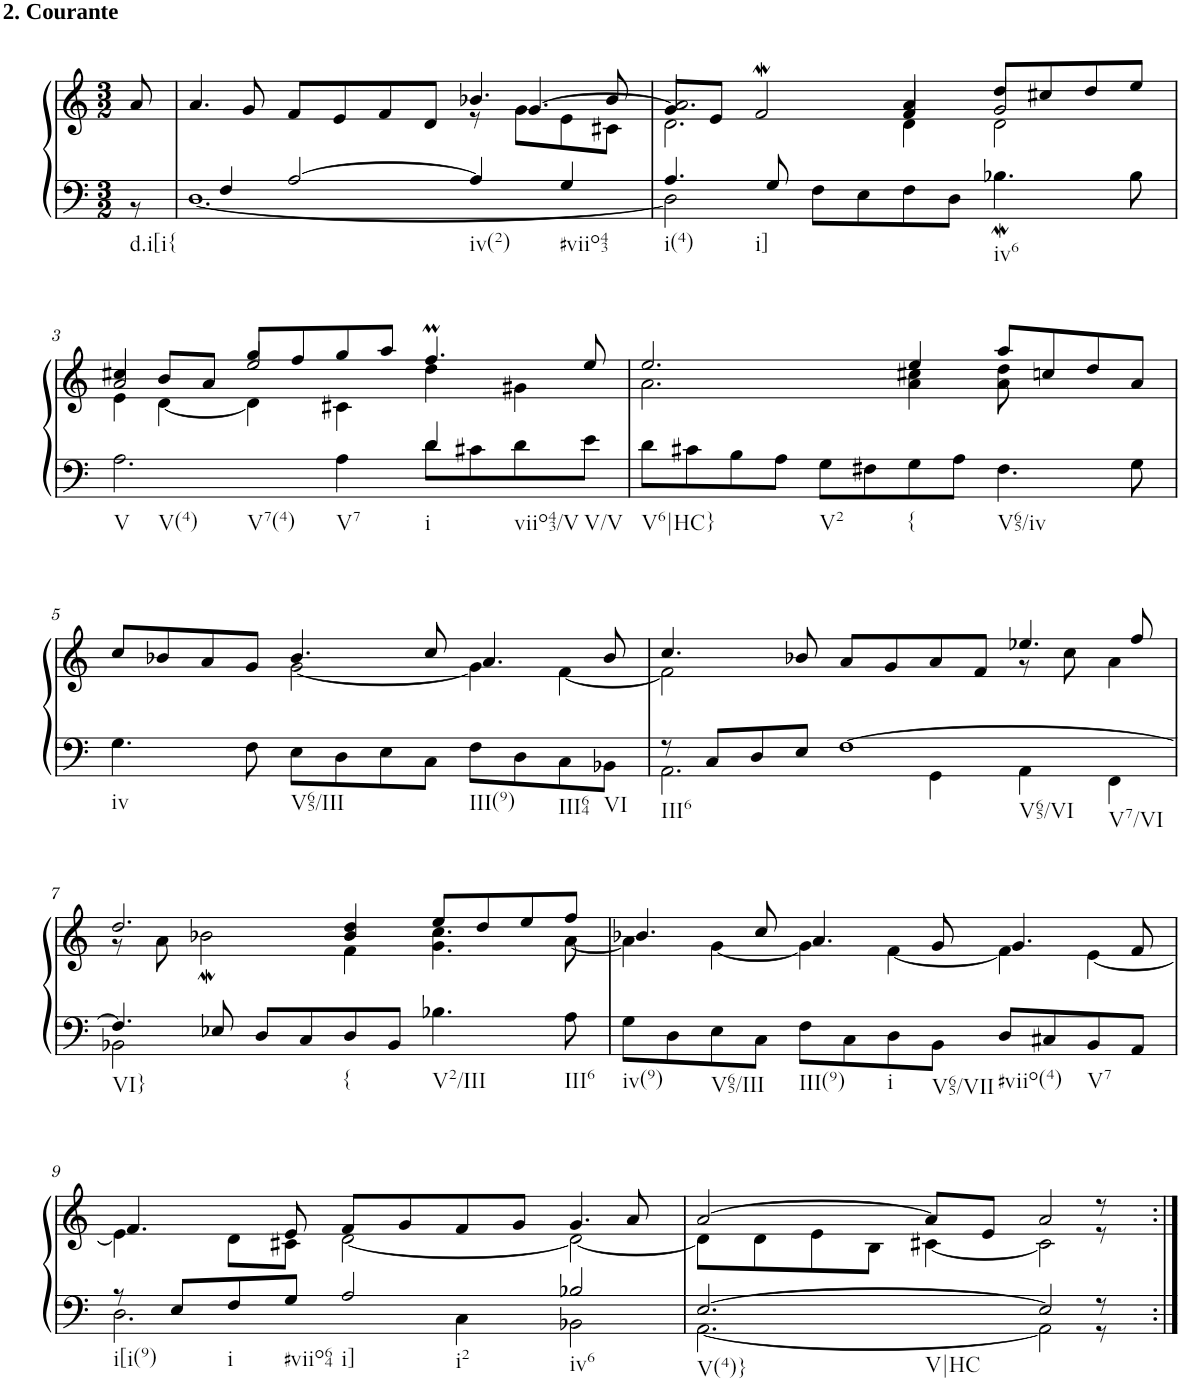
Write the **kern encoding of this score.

**kern	**kern
*part1	*part1
*staff2	*staff1
*I"Klavier linke Hand	*
*clefF4	*clefG2
*k[]	*k[]
*M3/2	*M3/2
=	=
*^	*
!	!	!LO:TX:a:B:t=2. Courante
!LO:TX:b:t=d.i[i{	!	!
8ryy	8r	8a/
=1	=1	=1
*	*	*^
*	*	*	*^
4ryy	[1.D	4.a/	1ryy	8ryy
*	*	*	*v	*v
4F/	.	.	.
.	.	8g/	.
[2A/	.	8f/L	.
.	.	8e/	.
.	.	8f/	.
.	.	8d/J	.
!LO:TX:b:t=iv(2)	!	!	!
4A/]	.	4.b-X/	8r
*	*	*	*^
.	.	.	8g\L	[4.g/
!LO:TX:b:t=#viio43	!	!	!	!
4G/	.	.	8e\	.
.	.	8b-/	8c#X\J	.
=2	=2	=2	=2	=2
!LO:TX:b:t=i(4)	!	!	!	!
!LO:TX:b:t=i]	!	!	!	!
4.A/	2D\]	2.a/	2.d\	8g/L]
.	.	.	.	8e/J
.	.	.	.	2fw/
8G/	.	.	.	.
8F\L	2ryy	.	.	.
8E\	.	.	.	.
8F\	.	4a/	4d\	4f/
8D\J	.	.	.	.
!LO:TX:b:t=iv6	!	!	!	!
2ryy	4.B-Xw\	8dd/L	2d\	2g/
.	.	8cc#X/	.	.
.	.	8dd/	.	.
.	8B-\	8ee/J	.	.
!!LO:LB:g=z	!!	!!
=3	=3	=3	=3	=3
!LO:TX:b:t=V	!	!	!	!
!LO:TX:b:t=V(4)	!	!	!	!
2ryy	2.A\	4cc#X/	4e\	2a/
.	.	8b/L	[4d\	.
.	.	8a/J	.	.
!LO:TX:b:t=V7(4)	!	!	!	!
!LO:TX:b:t=V7	!	!	!	!
2ryy	.	8gg/L	4d\]	2ee/
.	.	8ff/	.	.
.	4A\	8gg/	4c#X\	.
.	.	8aa/J	.	.
!LO:TX:b:t=i	!	!	!	!
4d/	8d\L	4.ffM/	4dd\	2ryy
.	8c#X\	.	.	.
!LO:TX:b:t=viio43/V	!	!	!	!
!LO:TX:b:t=V/V	!	!	!	!
4ryy	8d\	.	4g#X\	.
.	8e\J	8ee/	.	.
*	*	*	*v	*v
=4	=4	=4	=4
!LO:TX:b:t=V6|HC}	!	!	!
2ryy	8d\L	2.ee/	2.a\
.	8c#X\	.	.
.	8B\	.	.
.	8A\J	.	.
!LO:TX:b:t=V2	!	!	!
!LO:TX:b:t={	!	!	!
2ryy	8G\L	.	.
.	8F#X\	.	.
.	8G\	4ee/	4a\ 4cc#X\
.	8A\J	.	.
!LO:TX:b:t=V65/iv	!	!	!
2ryy	4.F#\	8aa/L	8a\ 8dd\
.	.	8ccn/	4.ryy
.	.	8dd/	.
.	8G\	8a/J	.
!!LO:LB:g=z	!!
=5	=5	=5	=5
!LO:TX:b:t=iv	!	!	!
2ryy	4.G\	8cc/L	2ryy
.	.	8b-X/	.
.	.	8a/	.
.	8F\	8g/J	.
!LO:TX:b:t=V65/III	!	!	!
2ryy	8E\L	4.b-/	[2g\
.	8D\	.	.
.	8E\	.	.
.	8C\J	8cc/	.
!LO:TX:b:t=III(9)	!	!	!
!LO:TX:b:t=III64	!	!	!
!LO:TX:b:t=VI	!	!	!
2ryy	8F\L	4.a/	4g\]
.	8D\	.	.
.	8C\	.	[4f\
.	8BB-X\J	8b-/	.
=6	=6	=6	=6
!LO:TX:b:t=III6	!	!	!
8r	2.AA\	4.cc/	2f\]
8C/L	.	.	.
8D/	.	.	.
8E/J	.	8b-X/	.
!LO:TX:b:t=V65/VI	!	!	!
!LO:TX:b:t=V7/VI	!	!	!
[1F	.	8a/L	2ryy
.	.	8g/	.
.	4GG\	8a/	.
.	.	8f/J	.
.	4AA\	4.ee-X/	8r
.	.	.	8cc\
.	4FF\	.	4a\
.	.	8ff/	.
!!LO:LB:g=z	!!
=7	=7	=7	=7
!LO:TX:b:t=VI}	!	!	!
4.F/]	2BB-X\	2.dd/	8r
.	.	.	8a\
.	.	.	2b-Xw\
8E-X/	.	.	.
8D/L	2ryy	.	.
8C/	.	.	.
!LO:TX:b:t={	!	!	!
8D/	.	4b-/ 4dd/	4f\
8BB-/J	.	.	.
!LO:TX:b:t=V2/III	!	!	!
!LO:TX:b:t=III6	!	!	!
2ryy	4.B-X\	8ee/L	4.g\ 4.cc\
.	.	8dd/	.
.	.	8ee/	.
.	8A\	8ff/J	[8a\
=8	=8	=8	=8
!LO:TX:b:t=iv(9)	!	!	!
!LO:TX:b:t=V65/III	!	!	!
2ryy	8G\L	4.b-X/	4a\]
.	8D\	.	.
.	8E\	.	[4g\
.	8C\J	8cc/	.
!LO:TX:b:t=III(9)	!	!	!
!LO:TX:b:t=i	!	!	!
!LO:TX:b:t=V65/VII	!	!	!
2ryy	8F\L	4.a/	4g\]
.	8C\	.	.
.	8D\	.	[4f\
.	8BB\J	8g/	.
!LO:TX:b:t=#viio(4)	!	!	!
8D/L	2ryy	4.g/	4f\]
8C#X/	.	.	.
!LO:TX:b:t=V7	!	!	!
8BB/	.	.	[4e\
8AA/J	.	8f/	.
!!LO:LB:g=z	!!
=9	=9	=9	=9
!LO:TX:b:t=i[i(9)	!	!	!
8r	2.D\	4.f/	4e\]
8E/L	.	.	.
!LO:TX:b:t=i	!	!	!
8F/	.	.	8d\L
!LO:TX:b:t=#viio64	!	!	!
8G/J	.	8e/	8c#X\J
!LO:TX:b:t=i]	!	!	!
!LO:TX:b:t=i2	!	!	!
2A/	.	8f/L	[2d\
.	.	8g/	.
.	4C\	8f/	.
.	.	8g/J	.
!LO:TX:b:t=iv6	!	!	!
2B-X/	2BB-X\	4.g/	2d\_
.	.	8a/	.
=10	=10	=10	=10
!LO:TX:b:t=V(4)}	!	!	!
!LO:TX:b:t=V|HC	!	!	!
[2.E/	[2.AA\	[2a/	8d\L]
.	.	.	8d\
.	.	.	8e\
.	.	.	8B\J
.	.	8a/L]	[4c#X\
.	.	8e/J	.
2E/]	2AA\]	2a/	2c#\]
8r	8r	8r	8r
*v	*v	*	*
*	*v	*v
=:|!	=:|!
*-	*-
